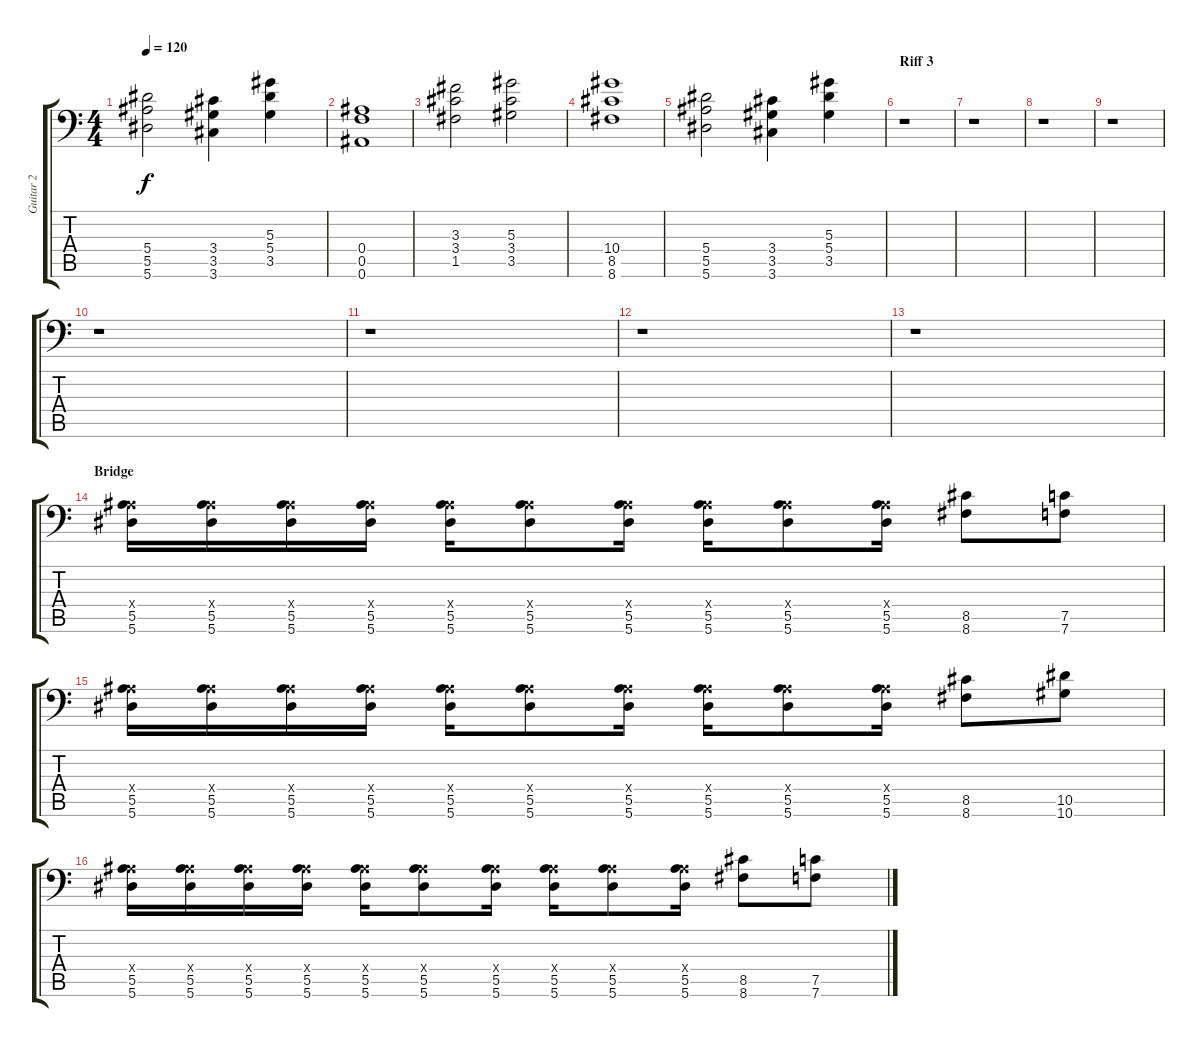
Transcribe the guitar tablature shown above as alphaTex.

\track ("Guitar 2" "Guitar 2") {instrument distortionguitar}
\staff {score tabs}
\tuning (C4 G3 Eb3 Bb2 F2 Bb1) {hide}
\ts (4 4)
\tempo 120
\clef f4
\ks c
(5.4 5.5 5.6).2{dy f} (3.4 3.5 3.6).4 (5.3 5.4 3.5).4 |
(0.4 0.5 0.6).1 |
(3.3 3.4 1.5).2 (5.3 3.4 3.5).2 |
(10.4 8.5 8.6).1 |
(5.4 5.5 5.6).2 (3.4 3.5 3.6).4 (5.3 5.4 3.5).4 |
\section ("" "Riff 3")
r.1 |
r.1 |
r.1 |
r.1 |
r.1 |
r.1 |
r.1 |
r.1 |
\section ("" "Bridge")
(0.4{x} 5.5 5.6).16 (0.4{x} 5.5 5.6).16 (0.4{x} 5.5 5.6).16 (0.4{x} 5.5 5.6).16 (0.4{x} 5.5 5.6).16 (0.4{x} 5.5 5.6).8 (0.4{x} 5.5 5.6).16 (0.4{x} 5.5 5.6).16 (0.4{x} 5.5 5.6).8 (0.4{x} 5.5 5.6).16 (8.5 8.6).8 (7.5 7.6).8 |
(0.4{x} 5.5 5.6).16 (0.4{x} 5.5 5.6).16 (0.4{x} 5.5 5.6).16 (0.4{x} 5.5 5.6).16 (0.4{x} 5.5 5.6).16 (0.4{x} 5.5 5.6).8 (0.4{x} 5.5 5.6).16 (0.4{x} 5.5 5.6).16 (0.4{x} 5.5 5.6).8 (0.4{x} 5.5 5.6).16 (8.5 8.6).8 (10.5 10.6).8 |
(0.4{x} 5.5 5.6).16 (0.4{x} 5.5 5.6).16 (0.4{x} 5.5 5.6).16 (0.4{x} 5.5 5.6).16 (0.4{x} 5.5 5.6).16 (0.4{x} 5.5 5.6).8 (0.4{x} 5.5 5.6).16 (0.4{x} 5.5 5.6).16 (0.4{x} 5.5 5.6).8 (0.4{x} 5.5 5.6).16 (8.5 8.6).8 (7.5 7.6).8
